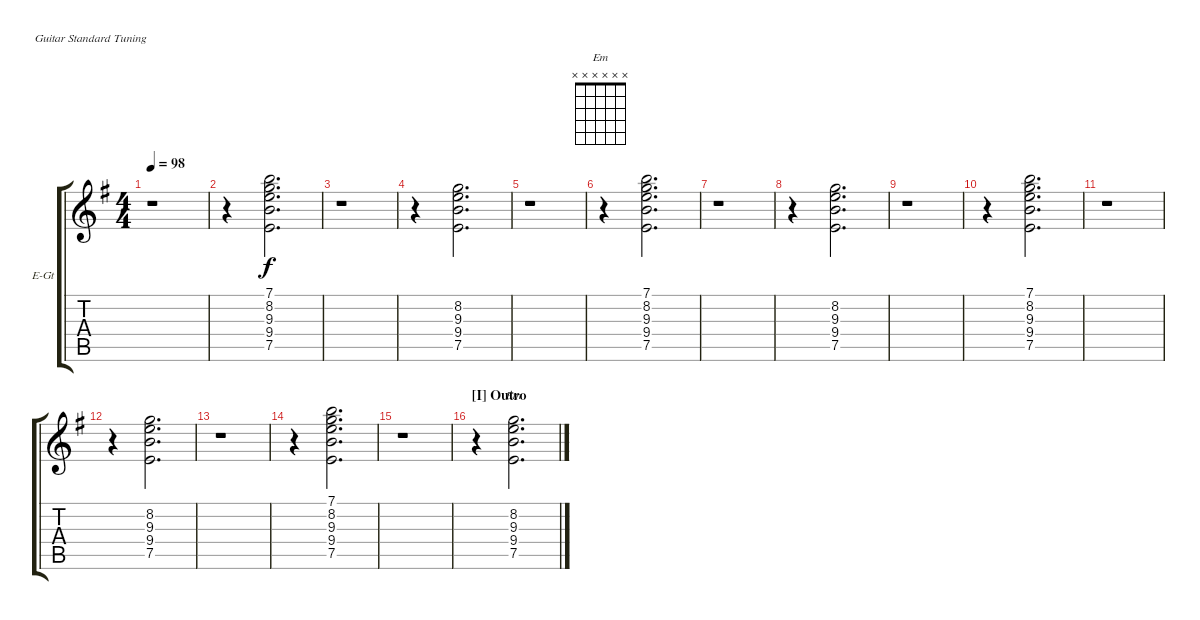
\defaultSystemsLayout 4
\bracketExtendMode groupsimilarinstruments
\firstSystemTrackNameOrientation horizontal
\otherSystemsTrackNameOrientation horizontal
\track ("Ambient Guitar " "E-Gt") {multiBarRest instrument electricguitarclean}
\staff {score tabs}
\tuning (E4 B3 G3 D3 A2 E2)
\chord ("Em" x x x x x x)
\ts (4 4)
\tempo 98
\clef g2
\ks g
r.1{dy f} |
r.4 (7.5 9.4 9.3 8.2 7.1).2{d} |
r.1 |
r.4 (7.5 9.4 9.3 8.2).2{d} |
r.1 |
r.4 (7.5 9.4 9.3 8.2 7.1).2{d} |
r.1 |
r.4 (7.5 9.4 9.3 8.2).2{d} |
r.1 |
r.4 (7.5 9.4 9.3 8.2 7.1).2{d} |
r.1 |
r.4 (7.5 9.4 9.3 8.2).2{d} |
r.1 |
r.4 (7.5 9.4 9.3 8.2 7.1).2{d} |
r.1 |
\section ("I" "Outro")
r.4 (7.5 9.4 9.3 8.2).2{d ch "Em"}
